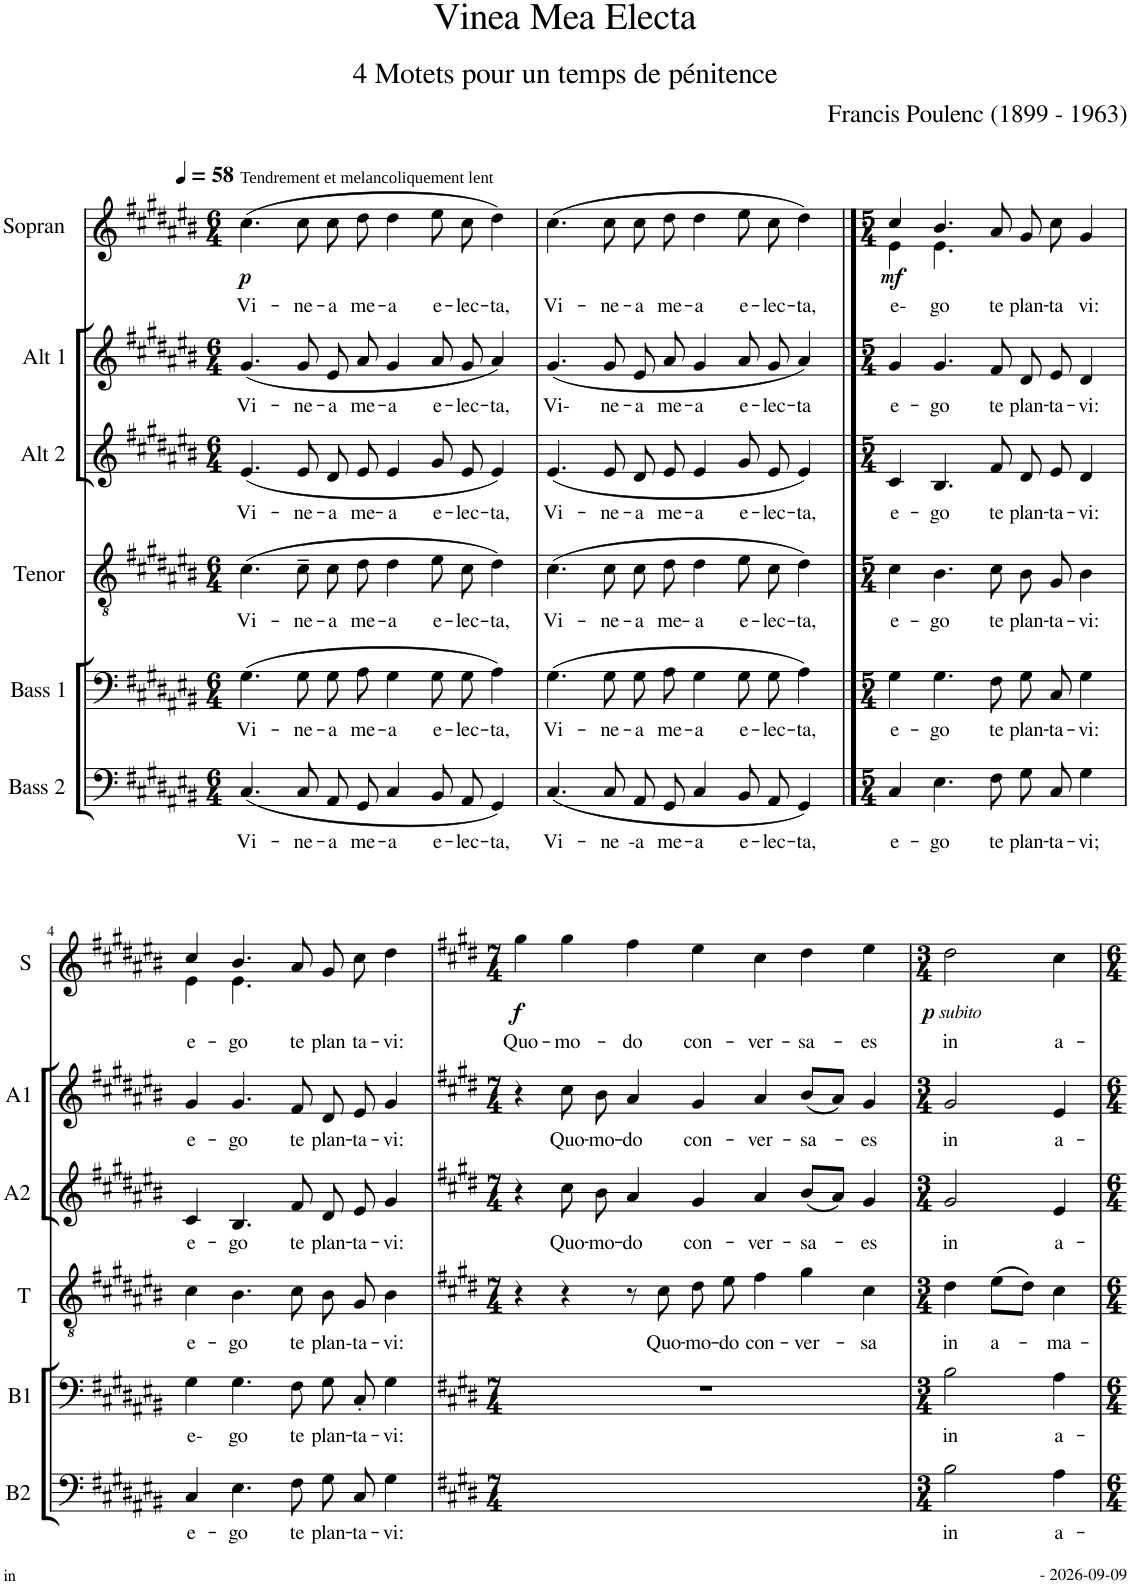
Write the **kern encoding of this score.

**kern	**text	**kern	**text	**kern	**text	**kern	**text	**kern	**text	**kern	**text	**dynam
*part6	*part6	*part5	*part5	*part4	*part4	*part3	*part3	*part2	*part2	*part1	*part1	*part1
*staff6	*staff6	*staff5	*staff5	*staff4	*staff4	*staff3	*staff3	*staff2	*staff2	*staff1	*staff1	*staff1
*I"Bass 2	*	*I"Bass 1	*	*I"Tenor	*	*I"Alt 2	*	*I"Alt 1	*	*I"Sopran	*	*
*I'B2	*	*I'B1	*	*I'T	*	*I'A2	*	*I'A1	*	*I'S	*	*
*clefF4	*	*clefF4	*	*clefGv2	*	*clefG2	*	*clefG2	*	*clefG2	*	*
*k[f#c#g#d#a#e#b#]	*	*k[f#c#g#d#a#e#b#]	*	*k[f#c#g#d#a#e#b#]	*	*k[f#c#g#d#a#e#b#]	*	*k[f#c#g#d#a#e#b#]	*	*k[f#c#g#d#a#e#b#]	*	*
*M6/4	*	*M6/4	*	*M6/4	*	*M6/4	*	*M6/4	*	*M6/4	*	*
*MM58	*	*MM58	*	*MM58	*	*MM58	*	*MM58	*	*MM58	*	*
=1	=1	=1	=1	=1	=1	=1	=1	=1	=1	=1	=1	=1
!	!	!	!	!	!	!	!	!	!	!LO:TX:a:t=Tendrement et melancoliquement lent	!	!
!	!LO:LY:b	!	!LO:LY:b	!	!LO:LY:b	!	!LO:LY:b	!	!LO:LY:b	!	!LO:LY:b	!LO:DY:b
(4.C#/	Vi-	(4.G#\	Vi-	(4.c#\	Vi-	(4.e#/	Vi-	(4.g#/	Vi-	(4.cc#\	Vi-	p
!	!LO:LY:b	!	!LO:LY:b	!	!LO:LY:b	!	!LO:LY:b	!	!LO:LY:b	!	!LO:LY:b	!
8C#/L	ne-	8G#\L	ne-	8c#~\	ne-	8e#/	ne-	8g#/	ne-	8cc#\L	ne-	.
!	!LO:LY:b	!	!LO:LY:b	!	!LO:LY:b	!	!LO:LY:b	!	!LO:LY:b	!	!LO:LY:b	!
8AA#/	a	8G#\	a	8c#\	a	8d#/	a	8e#/	a	8cc#\	a	.
!	!LO:LY:b	!	!LO:LY:b	!	!LO:LY:b	!	!LO:LY:b	!	!LO:LY:b	!	!LO:LY:b	!
8GG#/J	me-	8A#\J	me-	8d#\	me-	8e#/	me-	8a#/	me-	8dd#\J	me-	.
!	!LO:LY:b	!	!LO:LY:b	!	!LO:LY:b	!	!LO:LY:b	!	!LO:LY:b	!	!LO:LY:b	!
4C#/	a	4G#\	a	4d#\	a	4e#/	a	4g#/	a	4dd#\	a	.
!	!LO:LY:b	!	!LO:LY:b	!	!LO:LY:b	!	!LO:LY:b	!	!LO:LY:b	!	!LO:LY:b	!
8BB#/L	e-	8G#\L	e-	8e#\	e-	8g#/	e-	8a#/	e-	8ee#\L	e-	.
!	!LO:LY:b	!	!LO:LY:b	!	!LO:LY:b	!	!LO:LY:b	!	!LO:LY:b	!	!LO:LY:b	!
8AA#/J	lec-	8G#\J	lec-	8c#\	lec-	8e#/	lec-	8g#/	lec-	8cc#\J	lec-	.
!	!LO:LY:b	!	!LO:LY:b	!	!LO:LY:b	!	!LO:LY:b	!	!LO:LY:b	!	!LO:LY:b	!
4GG#/)	ta,	4A#\)	ta,	4d#\)	ta,	4e#/)	ta,	4a#/)	ta,	4dd#\)	ta,	.
=2	=2	=2	=2	=2	=2	=2	=2	=2	=2	=2	=2	=2
!	!LO:LY:b	!	!LO:LY:b	!	!LO:LY:b	!	!LO:LY:b	!	!LO:LY:b	!	!LO:LY:b	!
(4.C#/	Vi-	(4.G#\	Vi-	(4.c#\	Vi-	(4.e#/	Vi-	(4.g#/	Vi-	(4.cc#\	Vi-	.
!	!LO:LY:b	!	!LO:LY:b	!	!LO:LY:b	!	!LO:LY:b	!	!LO:LY:b	!	!LO:LY:b	!
8C#/L	ne	8G#\L	ne-	8c#\	ne-	8e#/	ne-	8g#/	ne-	8cc#\L	ne-	.
!	!LO:LY:b	!	!LO:LY:b	!	!LO:LY:b	!	!LO:LY:b	!	!LO:LY:b	!	!LO:LY:b	!
8AA#/	-a	8G#\	a	8c#\	a	8d#/	a	8e#/	a	8cc#\	a	.
!	!LO:LY:b	!	!LO:LY:b	!	!LO:LY:b	!	!LO:LY:b	!	!LO:LY:b	!	!LO:LY:b	!
8GG#/J	me-	8A#\J	me-	8d#\	me-	8e#/	me-	8a#/	me-	8dd#\J	me-	.
!	!LO:LY:b	!	!LO:LY:b	!	!LO:LY:b	!	!LO:LY:b	!	!LO:LY:b	!	!LO:LY:b	!
4C#/	a	4G#\	a	4d#\	a	4e#/	a	4g#/	a	4dd#\	a	.
!	!LO:LY:b	!	!LO:LY:b	!	!LO:LY:b	!	!LO:LY:b	!	!LO:LY:b	!	!LO:LY:b	!
8BB#/L	e-	8G#\L	e-	8e#\	e-	8g#/	e-	8a#/	e-	8ee#\L	e-	.
!	!LO:LY:b	!	!LO:LY:b	!	!LO:LY:b	!	!LO:LY:b	!	!LO:LY:b	!	!LO:LY:b	!
8AA#/J	lec-	8G#\J	lec-	8c#\	lec-	8e#/	lec-	8g#/	lec-	8cc#\J	lec-	.
!	!LO:LY:b	!	!LO:LY:b	!	!LO:LY:b	!	!LO:LY:b	!	!LO:LY:b	!	!LO:LY:b	!
4GG#/)	ta,	4A#\)	ta,	4d#\)	ta,	4e#/)	ta,	4a#/)	ta	4dd#\)	ta,	.
==3	==3	==3	==3	==3	==3	==3	==3	==3	==3	==3	==3	==3
*M5/4	*	*M5/4	*	*M5/4	*	*M5/4	*	*M5/4	*	*M5/4	*	*
!	!LO:LY:b	!	!LO:LY:b	!	!LO:LY:b	!	!LO:LY:b	!	!LO:LY:b	!	!LO:LY:b	!LO:DY:b
*	*	*	*	*	*	*	*	*	*	*^	*	*
4C#/	e-	4G#\	e-	4c#\	e-	4c#/	e-	4g#/	e-	4cc#/	4e#\	e-	mf
!	!LO:LY:b	!	!LO:LY:b	!	!LO:LY:b	!	!LO:LY:b	!	!LO:LY:b	!	!	!LO:LY:b	!
4.E#\	go	4.G#\	go	4.B#\	go	4.B#/	go	4.g#/	go	4.b#/	4.e#\	go	.
!	!LO:LY:b	!	!LO:LY:b	!	!LO:LY:b	!	!LO:LY:b	!	!LO:LY:b	!	!	!LO:LY:b	!
8F#\L	te	8F#\L	te	8c#\	te	8f#/	te	8f#/	te	8a#\L	2ryy	te	.
!	!LO:LY:b	!	!LO:LY:b	!	!LO:LY:b	!	!LO:LY:b	!	!LO:LY:b	!	!	!LO:LY:b	!
8G#\	plan-	8G#\	plan-	8B#\	plan-	8d#/	plan-	8d#/	plan-	8g#\	.	plan-	.
!	!LO:LY:b	!	!LO:LY:b	!	!LO:LY:b	!	!LO:LY:b	!	!LO:LY:b	!	!	!LO:LY:b	!
8C#\J	ta-	8C#\J	ta-	8G#/	ta-	8e#/	ta-	8e#/	ta-	8cc#\J	.	ta	.
!	!LO:LY:b	!	!LO:LY:b	!	!LO:LY:b	!	!LO:LY:b	!	!LO:LY:b	!	!	!LO:LY:b	!
4G#\	vi;	4G#\	vi:	4B#\	vi:	4d#/	vi:	4d#/	vi:	4g#/	.	vi:	.
.	.	.	.	.	.	.	.	.	.	.	8ryy	.	.
!!LO:LB:g=z	!!
=4	=4	=4	=4	=4	=4	=4	=4	=4	=4	=4	=4	=4	=4
!	!LO:LY:b	!	!LO:LY:b	!	!LO:LY:b	!	!LO:LY:b	!	!LO:LY:b	!	!	!LO:LY:b	!
4C#/	e-	4G#\	e-	4c#\	e-	4c#/	e-	4g#/	e-	4cc#/	4e#\	e-	.
!	!LO:LY:b	!	!LO:LY:b	!	!LO:LY:b	!	!LO:LY:b	!	!LO:LY:b	!	!	!LO:LY:b	!
4.E#\	go	4.G#\	go	4.B#\	go	4.B#/	go	4.g#/	go	4.b#/	4.e#\	go	.
!	!LO:LY:b	!	!LO:LY:b	!	!LO:LY:b	!	!LO:LY:b	!	!LO:LY:b	!	!	!LO:LY:b	!
8F#\L	te	8F#\L	te	8c#\	te	8f#/	te	8f#/	te	8a#\L	2ryy	te	.
!	!LO:LY:b	!	!LO:LY:b	!	!LO:LY:b	!	!LO:LY:b	!	!LO:LY:b	!	!	!LO:LY:b	!
8G#\	plan-	8G#\	plan-	8B#\	plan	8d#/	plan-	8d#/	plan-	8g#\	.	plan	.
!	!LO:LY:b	!	!LO:LY:b	!	!LO:LY:b	!	!LO:LY:b	!	!LO:LY:b	!	!	!LO:LY:b	!
8C#\J	ta-	8C#'\J	ta-	8G#/	-ta-	8e#/	ta-	8e#/	ta-	8cc#\J	.	ta-	.
!	!LO:LY:b	!	!LO:LY:b	!	!LO:LY:b	!	!LO:LY:b	!	!LO:LY:b	!	!	!LO:LY:b	!
4G#\	vi:	4G#\	vi:	4B#\	vi:	4g#/	vi:	4g#/	vi:	4dd#\	.	vi:	.
.	.	.	.	.	.	.	.	.	.	.	8ryy	.	.
*	*	*	*	*	*	*	*	*	*	*v	*v	*	*
=5	=5	=5	=5	=5	=5	=5	=5	=5	=5	=5	=5	=5
*k[f#c#g#d#]	*	*k[f#c#g#d#]	*	*k[f#c#g#d#]	*	*k[f#c#g#d#]	*	*k[f#c#g#d#]	*	*k[f#c#g#d#]	*	*
*M7/4	*	*M7/4	*	*M7/4	*	*M7/4	*	*M7/4	*	*M7/4	*	*
*	*	*	*	*	*	*	*	*	*	*^	*	*
!	!	!	!	!	!	!	!	!	!	!	!	!LO:LY:b	!LO:DY:b
*	*	*	*	*	*	*	*	*	*	*v	*v	*	*
1..ryy	.	1..r	.	4r	.	4r	.	4r	.	4gg#\	Quo-	f
!	!	!	!	!	!	!	!LO:LY:b	!	!LO:LY:b	!	!LO:LY:b	!
.	.	.	.	4r	.	8cc#\	Quo-	8cc#\	Quo-	4gg#\	mo-	.
!	!	!	!	!	!	!	!LO:LY:b	!	!LO:LY:b	!	!	!
.	.	.	.	.	.	8b\	mo-	8b\	mo-	.	.	.
!	!	!	!	!	!	!	!LO:LY:b	!	!LO:LY:b	!	!LO:LY:b	!
.	.	.	.	8r	.	4a/	do	4a/	do	4ff#\	do	.
!	!	!	!	!	!LO:LY:b	!	!	!	!	!	!	!
.	.	.	.	8c#\	Quo-	.	.	.	.	.	.	.
!	!	!	!	!	!LO:LY:b	!	!LO:LY:b	!	!LO:LY:b	!	!LO:LY:b	!
.	.	.	.	8d#\	mo-	4g#/	con-	4g#/	con-	4ee\	con-	.
!	!	!	!	!	!LO:LY:b	!	!	!	!	!	!	!
.	.	.	.	8e\	do	.	.	.	.	.	.	.
!	!	!	!	!	!LO:LY:b	!	!LO:LY:b	!	!LO:LY:b	!	!LO:LY:b	!
.	.	.	.	4f#\	con-	4a/	ver-	4a/	ver-	4cc#\	ver-	.
!	!	!	!	!	!LO:LY:b	!	!LO:LY:b	!	!LO:LY:b	!	!LO:LY:b	!
.	.	.	.	4g#\	ver-	(8b/L	sa-	(8b/L	sa-	4dd#\	sa-	.
.	.	.	.	.	.	8a/J)	.	8a/J)	.	.	.	.
!	!	!	!	!	!LO:LY:b	!	!LO:LY:b	!	!LO:LY:b	!	!LO:LY:b	!
.	.	.	.	4c#\	sa	4g#/	es	4g#/	es	4ee\	es	.
=6	=6	=6	=6	=6	=6	=6	=6	=6	=6	=6	=6	=6
*M3/4	*	*M3/4	*	*M3/4	*	*M3/4	*	*M3/4	*	*M3/4	*	*
!	!LO:LY:b	!	!LO:LY:b	!	!LO:LY:b	!	!LO:LY:b	!	!LO:LY:b	!	!LO:LY:b	!LO:DY:b
!	!	!	!	!	!	!	!	!	!	!	!	!LO:DY:n=1:b
2B\	in	2B\	in	4d#\	in	2g#/	in	2g#/	in	2dd#\	in	p other-dynamics
!	!	!	!	!	!LO:LY:b	!	!	!	!	!	!	!
.	.	.	.	(8e\L	a-	.	.	.	.	.	.	.
.	.	.	.	8d#\J)	.	.	.	.	.	.	.	.
!	!LO:LY:b	!	!LO:LY:b	!	!LO:LY:b	!	!LO:LY:b	!	!LO:LY:b	!	!LO:LY:b	!
4A\	a-	4A\	a-	4c#\	ma-	4e/	a-	4e/	a-	4cc#\	a-	.
=	=	=	=	=	=	=	=	=	=	=	=	=
*-	*-	*-	*-	*-	*-	*-	*-	*-	*-	*-	*-	*-
